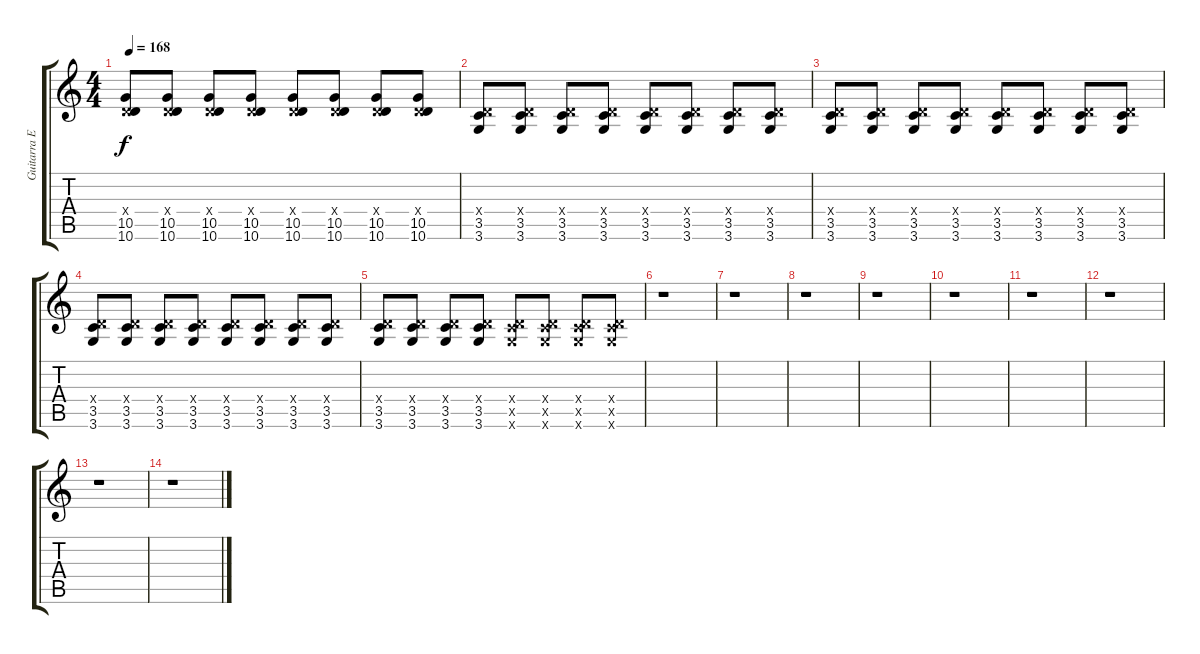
\track ("Guitarra Eléctrica" "Guitarra E") {instrument overdrivenguitar}
\staff {score tabs}
\tuning (E4 B3 G3 D3 A2 E2) {hide}
\ts (4 4)
\tempo 168
\clef g2
\ks c
(0.4{x} 10.5 10.6).8{dy f} (0.4{x} 10.5 10.6).8 (0.4{x} 10.5 10.6).8 (0.4{x} 10.5 10.6).8 (0.4{x} 10.5 10.6).8 (0.4{x} 10.5 10.6).8 (0.4{x} 10.5 10.6).8 (0.4{x} 10.5 10.6).8 |
(0.4{x} 3.5 3.6).8 (0.4{x} 3.5 3.6).8 (0.4{x} 3.5 3.6).8 (0.4{x} 3.5 3.6).8 (0.4{x} 3.5 3.6).8 (0.4{x} 3.5 3.6).8 (0.4{x} 3.5 3.6).8 (0.4{x} 3.5 3.6).8 |
(0.4{x} 3.5 3.6).8 (0.4{x} 3.5 3.6).8 (0.4{x} 3.5 3.6).8 (0.4{x} 3.5 3.6).8 (0.4{x} 3.5 3.6).8 (0.4{x} 3.5 3.6).8 (0.4{x} 3.5 3.6).8 (0.4{x} 3.5 3.6).8 |
(0.4{x} 3.5 3.6).8 (0.4{x} 3.5 3.6).8 (0.4{x} 3.5 3.6).8 (0.4{x} 3.5 3.6).8 (0.4{x} 3.5 3.6).8 (0.4{x} 3.5 3.6).8 (0.4{x} 3.5 3.6).8 (0.4{x} 3.5 3.6).8 |
(0.4{x} 3.5 3.6).8 (0.4{x} 3.5 3.6).8 (0.4{x} 3.5 3.6).8 (0.4{x} 3.5 3.6).8 (0.4{x} 3.5{x} 3.6{x}).8 (0.4{x} 3.5{x} 3.6{x}).8 (0.4{x} 3.5{x} 3.6{x}).8 (0.4{x} 3.5{x} 3.6{x}).8 |
r.1 |
r.1 |
r.1 |
r.1 |
r.1 |
r.1 |
r.1 |
r.1 |
r.1
